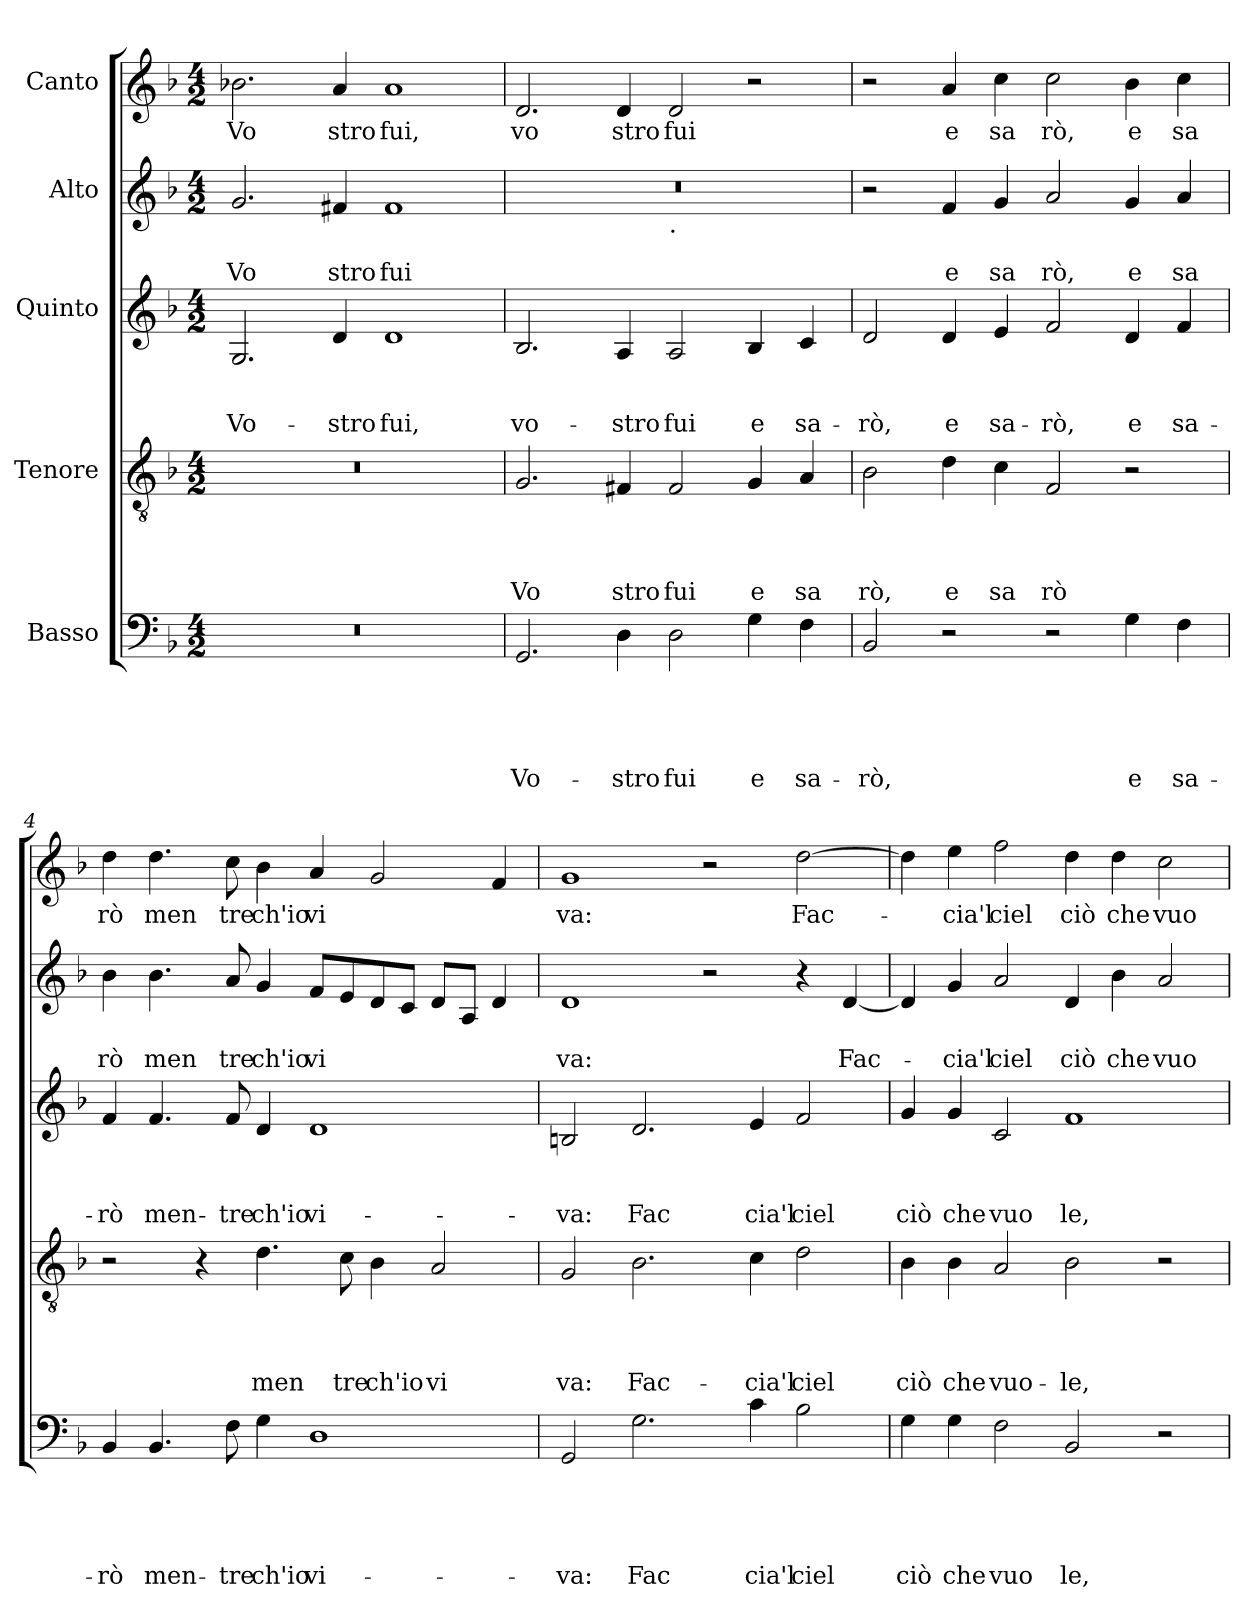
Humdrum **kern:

**kern	**text	**text	**text	**text	**text	**kern	**text	**text	**text	**text	**kern	**text	**text	**text	**kern	**text	**text	**kern	**text
*part5	*part5	*part5	*part5	*part5	*part5	*part4	*part4	*part4	*part4	*part4	*part3	*part3	*part3	*part3	*part2	*part2	*part2	*part1	*part1
*staff5	*staff5	*staff5	*staff5	*staff5	*staff5	*staff4	*staff4	*staff4	*staff4	*staff4	*staff3	*staff3	*staff3	*staff3	*staff2	*staff2	*staff2	*staff1	*staff1
*I"Basso	*	*	*	*	*	*I"Tenore	*	*	*	*	*I"Quinto	*	*	*	*I"Alto	*	*	*I"Canto	*
*clefF4	*	*	*	*	*	*clefGv2	*	*	*	*	*clefG2	*	*	*	*clefG2	*	*	*clefG2	*
*k[b-]	*	*	*	*	*	*k[b-]	*	*	*	*	*k[b-]	*	*	*	*k[b-]	*	*	*k[b-]	*
*F:	*	*	*	*	*	*F:	*	*	*	*	*F:	*	*	*	*F:	*	*	*F:	*
*M4/2	*	*	*	*	*	*M4/2	*	*	*	*	*M4/2	*	*	*	*M4/2	*	*	*M4/2	*
=1	=1	=1	=1	=1	=1	=1	=1	=1	=1	=1	=1	=1	=1	=1	=1	=1	=1	=1	=1
!	!	!	!	!	!	!	!	!	!	!	!	!	!	!LO:LY:b	!	!	!LO:LY:b	!	!LO:LY:b
0r	.	.	.	.	.	0r	.	.	.	.	2.G/	.	.	Vo-	2.g/	.	Vo	2.b-X\	Vo
!	!	!	!	!	!	!	!	!	!	!	!	!	!	!LO:LY:b	!	!	!LO:LY:b	!	!LO:LY:b
.	.	.	.	.	.	.	.	.	.	.	4d/	.	.	-stro	4f#X/	.	stro	4a/	stro
!	!	!	!	!	!	!	!	!	!	!	!	!	!	!LO:LY:b	!	!	!LO:LY:b	!	!LO:LY:b
.	.	.	.	.	.	.	.	.	.	.	1d	.	.	fui,	1f#	.	fui	1a	fui,
=2	=2	=2	=2	=2	=2	=2	=2	=2	=2	=2	=2	=2	=2	=2	=2	=2	=2	=2	=2
!	!	!	!	!	!LO:LY:b	!	!	!	!	!LO:LY:b	!	!	!	!LO:LY:b	!	!	!	!	!LO:LY:b
*	*	*	*	*	*	*	*	*	*	*	*	*	*	*	*^	*	*	*	*
2.GG/	.	.	.	.	Vo-	2.G/	.	.	.	Vo	2.B-/	.	.	vo-	0r	1ryy	.	.	2.d/	vo
!	!	!	!	!	!LO:LY:b	!	!	!	!	!LO:LY:b	!	!	!	!LO:LY:b	!	!	!	!	!	!LO:LY:b
4D\	.	.	.	.	-stro	4F#X/	.	.	.	stro	4A/	.	.	-stro	.	.	.	.	4d/	stro
!	!	!	!	!	!	!	!	!	!	!	!	!	!	!	!	!LO:TX:b:t=.	!	!	!	!
!	!	!	!	!	!LO:LY:b	!	!	!	!	!LO:LY:b	!	!	!	!LO:LY:b	!	!	!	!	!	!LO:LY:b
2D\	.	.	.	.	fui	2F#/	.	.	.	fui	2A/	.	.	fui	.	1ryy	.	.	2d/	fui
!	!	!	!	!	!LO:LY:b	!	!	!	!	!LO:LY:b	!	!	!	!LO:LY:b	!	!	!	!	!	!
4G\	.	.	.	.	e	4G/	.	.	.	e	4B-/	.	.	e	.	.	.	.	2r	.
!	!	!	!	!	!LO:LY:b	!	!	!	!	!LO:LY:b	!	!	!	!LO:LY:b	!	!	!	!	!	!
4F\	.	.	.	.	sa-	4A/	.	.	.	sa	4c/	.	.	sa-	.	.	.	.	.	.
=3	=3	=3	=3	=3	=3	=3	=3	=3	=3	=3	=3	=3	=3	=3	=3	=3	=3	=3	=3	=3
!	!	!	!	!	!LO:LY:b	!	!	!	!	!LO:LY:b	!	!	!	!LO:LY:b	!	!	!	!	!	!
*	*	*	*	*	*	*	*	*	*	*	*	*	*	*	*v	*v	*	*	*	*
2BB-/	.	.	.	.	-rò,	2B-\	.	.	.	rò,	2d/	.	.	-rò,	2r	.	.	2r	.
!	!	!	!	!	!	!	!	!	!	!LO:LY:b	!	!	!	!LO:LY:b	!	!	!LO:LY:b	!	!LO:LY:b
2r	.	.	.	.	.	4d\	.	.	.	e	4d/	.	.	e	4f/	.	e	4a/	e
!	!	!	!	!	!	!	!	!	!	!LO:LY:b	!	!	!	!LO:LY:b	!	!	!LO:LY:b	!	!LO:LY:b
.	.	.	.	.	.	4c\	.	.	.	sa	4e/	.	.	sa-	4g/	.	sa	4cc\	sa
!	!	!	!	!	!	!	!	!	!	!LO:LY:b	!	!	!	!LO:LY:b	!	!	!LO:LY:b	!	!LO:LY:b
2r	.	.	.	.	.	2F/	.	.	.	rò	2f/	.	.	-rò,	2a/	.	rò,	2cc\	rò,
!	!	!	!	!	!LO:LY:b	!	!	!	!	!	!	!	!	!LO:LY:b	!	!	!LO:LY:b	!	!LO:LY:b
4G\	.	.	.	.	e	2r	.	.	.	.	4d/	.	.	e	4g/	.	e	4b-\	e
!	!	!	!	!	!LO:LY:b	!	!	!	!	!	!	!	!	!LO:LY:b	!	!	!LO:LY:b	!	!LO:LY:b
4F\	.	.	.	.	sa-	.	.	.	.	.	4f/	.	.	sa-	4a/	.	sa	4cc\	sa
=4	=4	=4	=4	=4	=4	=4	=4	=4	=4	=4	=4	=4	=4	=4	=4	=4	=4	=4	=4
!	!	!	!	!	!LO:LY:b	!	!	!	!	!	!	!	!	!LO:LY:b	!	!	!LO:LY:b	!	!LO:LY:b
4BB-/	.	.	.	.	-rò	2r	.	.	.	.	4f/	.	.	-rò	4b-\	.	rò	4dd\	rò
!	!	!	!	!	!LO:LY:b	!	!	!	!	!	!	!	!	!LO:LY:b	!	!	!LO:LY:b	!	!LO:LY:b
4.BB-/	.	.	.	.	men-	.	.	.	.	.	4.f/	.	.	men-	4.b-\	.	men	4.dd\	men
.	.	.	.	.	.	4r	.	.	.	.	.	.	.	.	.	.	.	.	.
!	!	!	!	!	!LO:LY:b	!	!	!	!	!	!	!	!	!LO:LY:b	!	!	!LO:LY:b	!	!LO:LY:b
8F\	.	.	.	.	-tre	.	.	.	.	.	8f/	.	.	-tre	8a/	.	tre	8cc\	tre
!	!	!	!	!	!LO:LY:b	!	!	!	!	!LO:LY:b	!	!	!	!LO:LY:b	!	!	!LO:LY:b	!	!LO:LY:b
4G\	.	.	.	.	ch'io	4.d\	.	.	.	men	4d/	.	.	ch'io	4g/	.	ch'io	4b-\	ch'io
!	!	!	!	!	!LO:LY:b	!	!	!	!	!	!	!	!	!LO:LY:b	!	!	!LO:LY:b	!	!LO:LY:b
1D	.	.	.	.	vi-	.	.	.	.	.	1d	.	.	vi-	8f/L	.	vi	4a/	vi
!	!	!	!	!	!	!	!	!	!	!LO:LY:b	!	!	!	!	!	!	!	!	!
.	.	.	.	.	.	8c\	.	.	.	tre	.	.	.	.	8e/	.	.	.	.
!	!	!	!	!	!	!	!	!	!	!LO:LY:b	!	!	!	!	!	!	!	!	!
.	.	.	.	.	.	4B-\	.	.	.	ch'io	.	.	.	.	8d/	.	.	2g/	.
.	.	.	.	.	.	.	.	.	.	.	.	.	.	.	8c/J	.	.	.	.
!	!	!	!	!	!	!	!	!	!	!LO:LY:b	!	!	!	!	!	!	!	!	!
.	.	.	.	.	.	2A/	.	.	.	vi	.	.	.	.	8d/L	.	.	.	.
.	.	.	.	.	.	.	.	.	.	.	.	.	.	.	8A/J	.	.	.	.
.	.	.	.	.	.	.	.	.	.	.	.	.	.	.	4d/	.	.	4f/	.
!!LO:LB:g=z
=5	=5	=5	=5	=5	=5	=5	=5	=5	=5	=5	=5	=5	=5	=5	=5	=5	=5	=5	=5
!	!	!	!	!	!LO:LY:b	!	!	!	!	!LO:LY:b	!	!	!	!LO:LY:b	!	!	!LO:LY:b	!	!LO:LY:b
2GG/	.	.	.	.	-va:	2G/	.	.	.	va:	2Bn/	.	.	-va:	1d	.	va:	1g	va:
!	!	!	!	!	!LO:LY:b	!	!	!	!	!LO:LY:b	!	!	!	!LO:LY:b	!	!	!	!	!
2.G\	.	.	.	.	Fac	2.B-\	.	.	.	Fac-	2.d/	.	.	Fac	.	.	.	.	.
.	.	.	.	.	.	.	.	.	.	.	.	.	.	.	2r	.	.	2r	.
!	!	!	!	!	!LO:LY:b	!	!	!	!	!LO:LY:b	!	!	!	!LO:LY:b	!	!	!	!	!
4c\	.	.	.	.	cia'l	4c\	.	.	.	-cia'l	4e/	.	.	cia'l	.	.	.	.	.
!	!	!	!	!	!LO:LY:b	!	!	!	!	!LO:LY:b	!	!	!	!LO:LY:b	!	!	!	!	!LO:LY:b
2B-\	.	.	.	.	ciel	2d\	.	.	.	ciel	2f/	.	.	ciel	4r	.	.	[>2dd\	Fac-
!	!	!	!	!	!	!	!	!	!	!	!	!	!	!	!	!	!LO:LY:b	!	!
.	.	.	.	.	.	.	.	.	.	.	.	.	.	.	[<4d/	.	Fac-	.	.
=6	=6	=6	=6	=6	=6	=6	=6	=6	=6	=6	=6	=6	=6	=6	=6	=6	=6	=6	=6
!	!	!	!	!	!LO:LY:b	!	!	!	!	!LO:LY:b	!	!	!	!LO:LY:b	!	!	!	!	!
4G\	.	.	.	.	ciò	4B-\	.	.	.	ciò	4g/	.	.	ciò	4d/]	.	.	4dd\]	.
!	!	!	!	!	!LO:LY:b	!	!	!	!	!LO:LY:b	!	!	!	!LO:LY:b	!	!	!LO:LY:b	!	!LO:LY:b
4G\	.	.	.	.	che	4B-\	.	.	.	che	4g/	.	.	che	4g/	.	-cia'l	4ee\	-cia'l
!	!	!	!	!	!LO:LY:b	!	!	!	!	!LO:LY:b	!	!	!	!LO:LY:b	!	!	!LO:LY:b	!	!LO:LY:b
2F\	.	.	.	.	vuo	2A/	.	.	.	vuo-	2c/	.	.	vuo	2a/	.	ciel	2ff\	ciel
!	!	!	!	!	!LO:LY:b	!	!	!	!	!LO:LY:b	!	!	!	!LO:LY:b	!	!	!LO:LY:b	!	!LO:LY:b
2BB-/	.	.	.	.	le,	2B-\	.	.	.	-le,	1f	.	.	le,	4d/	.	ciò	4dd\	ciò
!	!	!	!	!	!	!	!	!	!	!	!	!	!	!	!	!	!LO:LY:b	!	!LO:LY:b
.	.	.	.	.	.	.	.	.	.	.	.	.	.	.	4b-\	.	che	4dd\	che
!	!	!	!	!	!	!	!	!	!	!	!	!	!	!	!	!	!LO:LY:b	!	!LO:LY:b
2r	.	.	.	.	.	2r	.	.	.	.	.	.	.	.	2a/	.	vuo-	2cc\	vuo-
=	=	=	=	=	=	=	=	=	=	=	=	=	=	=	=	=	=	=	=
*-	*-	*-	*-	*-	*-	*-	*-	*-	*-	*-	*-	*-	*-	*-	*-	*-	*-	*-	*-
